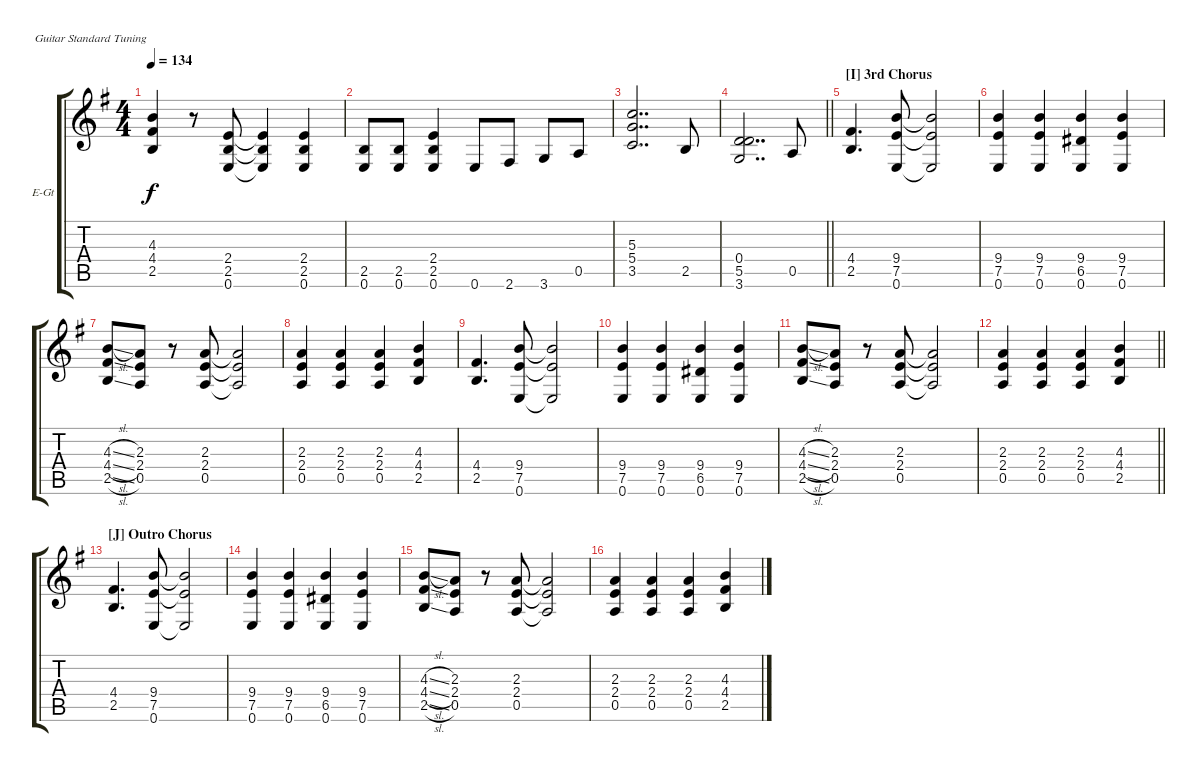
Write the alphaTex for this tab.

\defaultSystemsLayout 4
\bracketExtendMode groupsimilarinstruments
\firstSystemTrackNameOrientation horizontal
\otherSystemsTrackNameOrientation horizontal
\track ("Warren De Martini" "E-Gt") {instrument overdrivenguitar}
\staff {score tabs}
\tuning (E4 B3 G3 D3 A2 E2)
\ts (4 4)
\tempo 134
\clef g2
\ks g
(2.5 4.4 4.3).4{dy f} r.8 (0.6 2.5 2.4).8 (2.4{t} 2.5{t} 0.6{t}).4 (0.6 2.5 2.4).4 |
(0.6 2.5).8 (2.5 0.6).8 (0.6 2.5 2.4).4 0.6.8 2.6.8 3.6.8 0.5.8 |
(3.5 5.4 5.3).2{dd} 2.5.8 |
\barLineRight lightlight
(3.6 5.5 0.4).2{dd} 0.5.8 |
\section ("I" "3rd Chorus")
(2.5 4.4).4{d} (0.6 7.5 9.4).8 (9.4{t} 7.5{t} 0.6{t}).2 |
(0.6 7.5 9.4).4 (9.4 7.5 0.6).4 (0.6 6.5 9.4).4 (0.6 7.5 9.4).4 |
(2.5{sl} 4.4{sl} 4.3{sl}).8 (2.3 2.4 0.5).8 r.8 (0.5 2.4 2.3).8 (2.3{t} 2.4{t} 0.5{t}).2 |
(0.5 2.4 2.3).4 (2.3 2.4 0.5).4 (0.5 2.4 2.3).4 (2.5 4.4 4.3).4 |
(2.5 4.4).4{d} (0.6 7.5 9.4).8 (9.4{t} 7.5{t} 0.6{t}).2 |
(0.6 7.5 9.4).4 (9.4 7.5 0.6).4 (0.6 6.5 9.4).4 (0.6 7.5 9.4).4 |
(2.5{sl} 4.4{sl} 4.3{sl}).8 (2.3 2.4 0.5).8 r.8 (0.5 2.4 2.3).8 (2.3{t} 2.4{t} 0.5{t}).2 |
\barLineRight lightlight
(0.5 2.4 2.3).4 (2.3 2.4 0.5).4 (0.5 2.4 2.3).4 (2.5 4.4 4.3).4 |
\section ("J" "Outro Chorus")
(2.5 4.4).4{d} (0.6 7.5 9.4).8 (9.4{t} 7.5{t} 0.6{t}).2 |
(0.6 7.5 9.4).4 (9.4 7.5 0.6).4 (0.6 6.5 9.4).4 (0.6 7.5 9.4).4 |
(2.5{sl} 4.4{sl} 4.3{sl}).8 (2.3 2.4 0.5).8 r.8 (0.5 2.4 2.3).8 (2.3{t} 2.4{t} 0.5{t}).2 |
(0.5 2.4 2.3).4 (2.3 2.4 0.5).4 (0.5 2.4 2.3).4 (2.5 4.4 4.3).4
